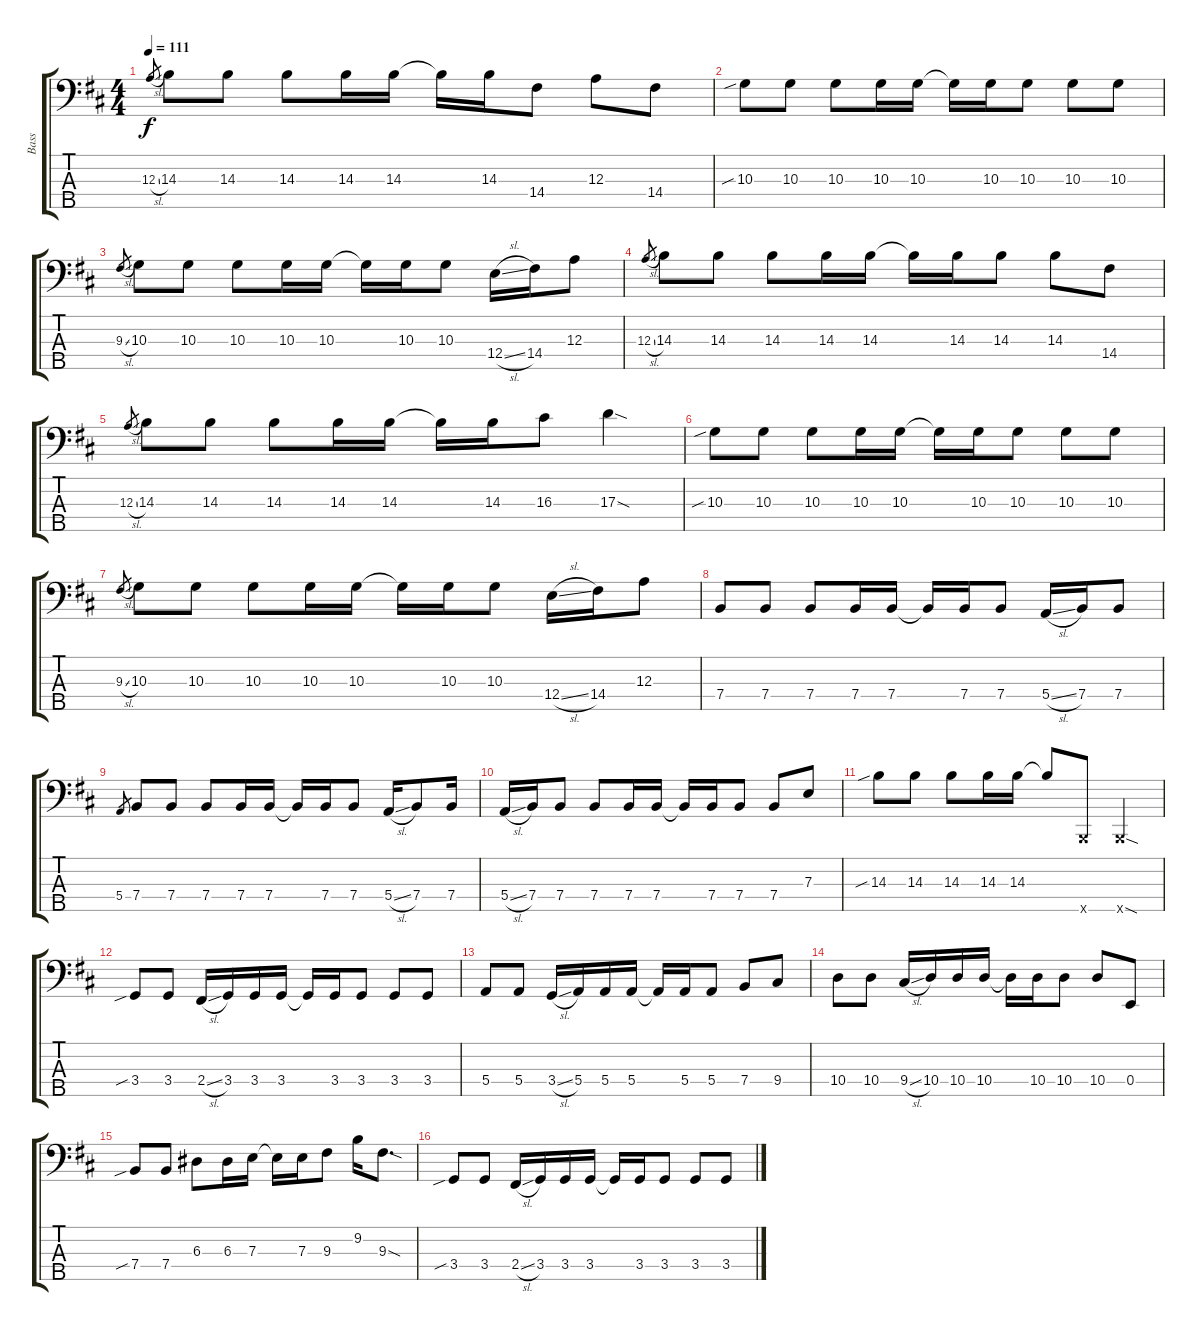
\track ("Bass" "Bass") {instrument electricbassfinger}
\staff {score tabs}
\tuning (G2 D2 A1 E1 B0) {hide}
\ts (4 4)
\tempo 111
\clef f4
\ks d
12.3{sl}.8{gr dy f} 14.3.8 14.3.8 14.3.8 14.3.16 14.3.16 14.3{t}.16 14.3.16 14.4.8 12.3.8 14.4.8 |
10.3{sib}.8 10.3.8 10.3.8 10.3.16 10.3.16 10.3{t}.16 10.3.16 10.3.8 10.3.8 10.3.8 |
9.3{sl}.8{gr} 10.3.8 10.3.8 10.3.8 10.3.16 10.3.16 10.3{t}.16 10.3.16 10.3.8 12.4{sl}.16 14.4.16 12.3.8 |
12.3{sl}.8{gr} 14.3.8 14.3.8 14.3.8 14.3.16 14.3.16 14.3{t}.16 14.3.16 14.3.8 14.3.8 14.4.8 |
12.3{sl}.8{gr} 14.3.8 14.3.8 14.3.8 14.3.16 14.3.16 14.3{t}.16 14.3.16 16.3.8 17.3{sod}.4 |
10.3{sib}.8 10.3.8 10.3.8 10.3.16 10.3.16 10.3{t}.16 10.3.16 10.3.8 10.3.8 10.3.8 |
9.3{sl}.8{gr} 10.3.8 10.3.8 10.3.8 10.3.16 10.3.16 10.3{t}.16 10.3.16 10.3.8 12.4{sl}.16 14.4.16 12.3.8 |
7.4.8 7.4.8 7.4.8 7.4.16 7.4.16 7.4{t}.16 7.4.16 7.4.8 5.4{sl}.16 7.4.16 7.4.8 |
5.4.8{gr} 7.4.8 7.4.8 7.4.8 7.4.16 7.4.16 7.4{t}.16 7.4.16 7.4.8 5.4{sl}.16 7.4.8 7.4.16 |
5.4{sl}.16 7.4.16 7.4.8 7.4.8 7.4.16 7.4.16 7.4{t}.16 7.4.16 7.4.8 7.4.8 7.3.8 |
14.3{sib}.8 14.3.8 14.3.8 14.3.16 14.3.16 14.3{t}.8 0.5{x}.8 0.5{sod x}.4 |
3.4{sib}.8 3.4.8 2.4{sl}.16 3.4.16 3.4.16 3.4.16 3.4{t}.16 3.4.16 3.4.8 3.4.8 3.4.8 |
5.4.8 5.4.8 3.4{sl}.16 5.4.16 5.4.16 5.4.16 5.4{t}.16 5.4.16 5.4.8 7.4.8 9.4.8 |
10.4.8 10.4.8 9.4{sl}.16 10.4.16 10.4.16 10.4.16 10.4{t}.16 10.4.16 10.4.8 10.4.8 0.4.8 |
7.4{sib}.8 7.4.8 6.3.8 6.3.16 7.3.16 7.3{t}.16 7.3.16 9.3.8 9.2.16 9.3{sod}.8{d} |
3.4{sib}.8 3.4.8 2.4{sl}.16 3.4.16 3.4.16 3.4.16 3.4{t}.16 3.4.16 3.4.8 3.4.8 3.4.8
